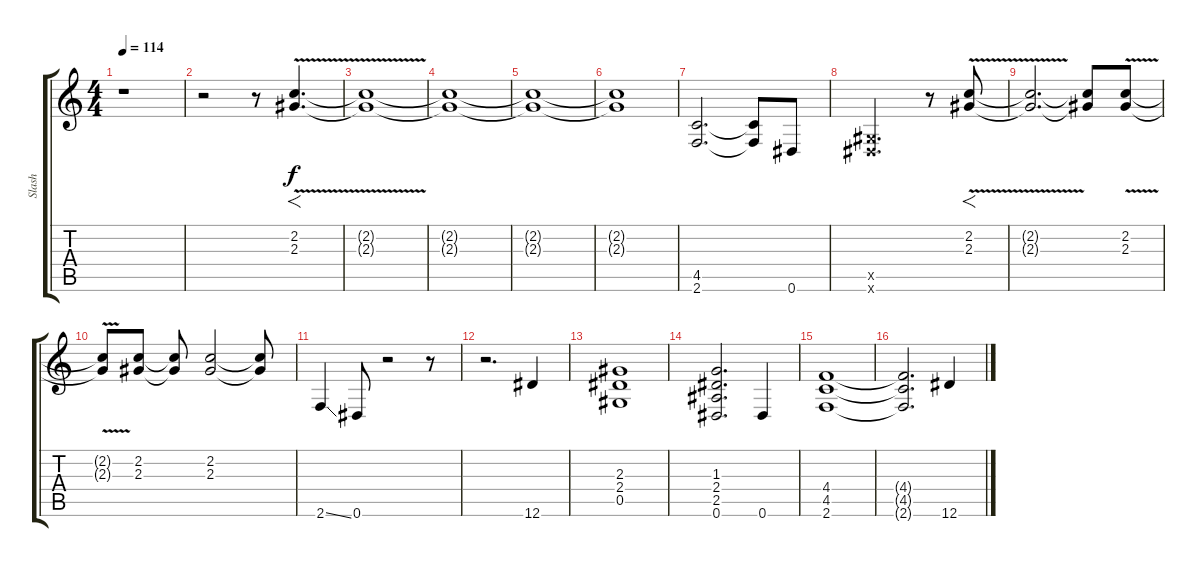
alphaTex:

\track ("Slash" "Slash") {instrument distortionguitar}
\staff {score tabs}
\tuning (Eb4 Bb3 Gb3 Db3 Ab2 Eb2) {hide}
\ts (4 4)
\tempo 114
\clef g2
\ks c
r.1{dy f} |
r.2 r.8 (2.2{v} 2.3{v}).4{f d} |
(2.2{t} 2.3{t}).1 |
(2.2{t} 2.3{t}).1 |
(2.2{t} 2.3{t}).1 |
(2.2{t} 2.3{t}).1 |
(4.5 2.6).2{d} (4.5{t} 2.6{t}).8 0.6.8 |
(0.5{x} 0.6{x}).2{d} r.8 (2.2{v} 2.3{v}).8{f} |
(2.2{t} 2.3{t}).2{d} (2.2{t} 2.3{t}).8 (2.2{v} 2.3{v}).8 |
(2.2{t} 2.3{t}).8 (2.2 2.3).8 (2.2{t} 2.3{t}).8 (2.2 2.3).2 (2.2{t} 2.3{t}).8 |
2.6{ss}.4 0.6.8 r.2 r.8 |
r.2{d} 12.6.4 |
(2.3 2.4 0.5).1 |
(1.3 2.4 2.5 0.6).2{d} 0.6.4 |
(4.4 4.5 2.6).1 |
(4.4{t} 4.5{t} 2.6{t}).2{d} 12.6.4
